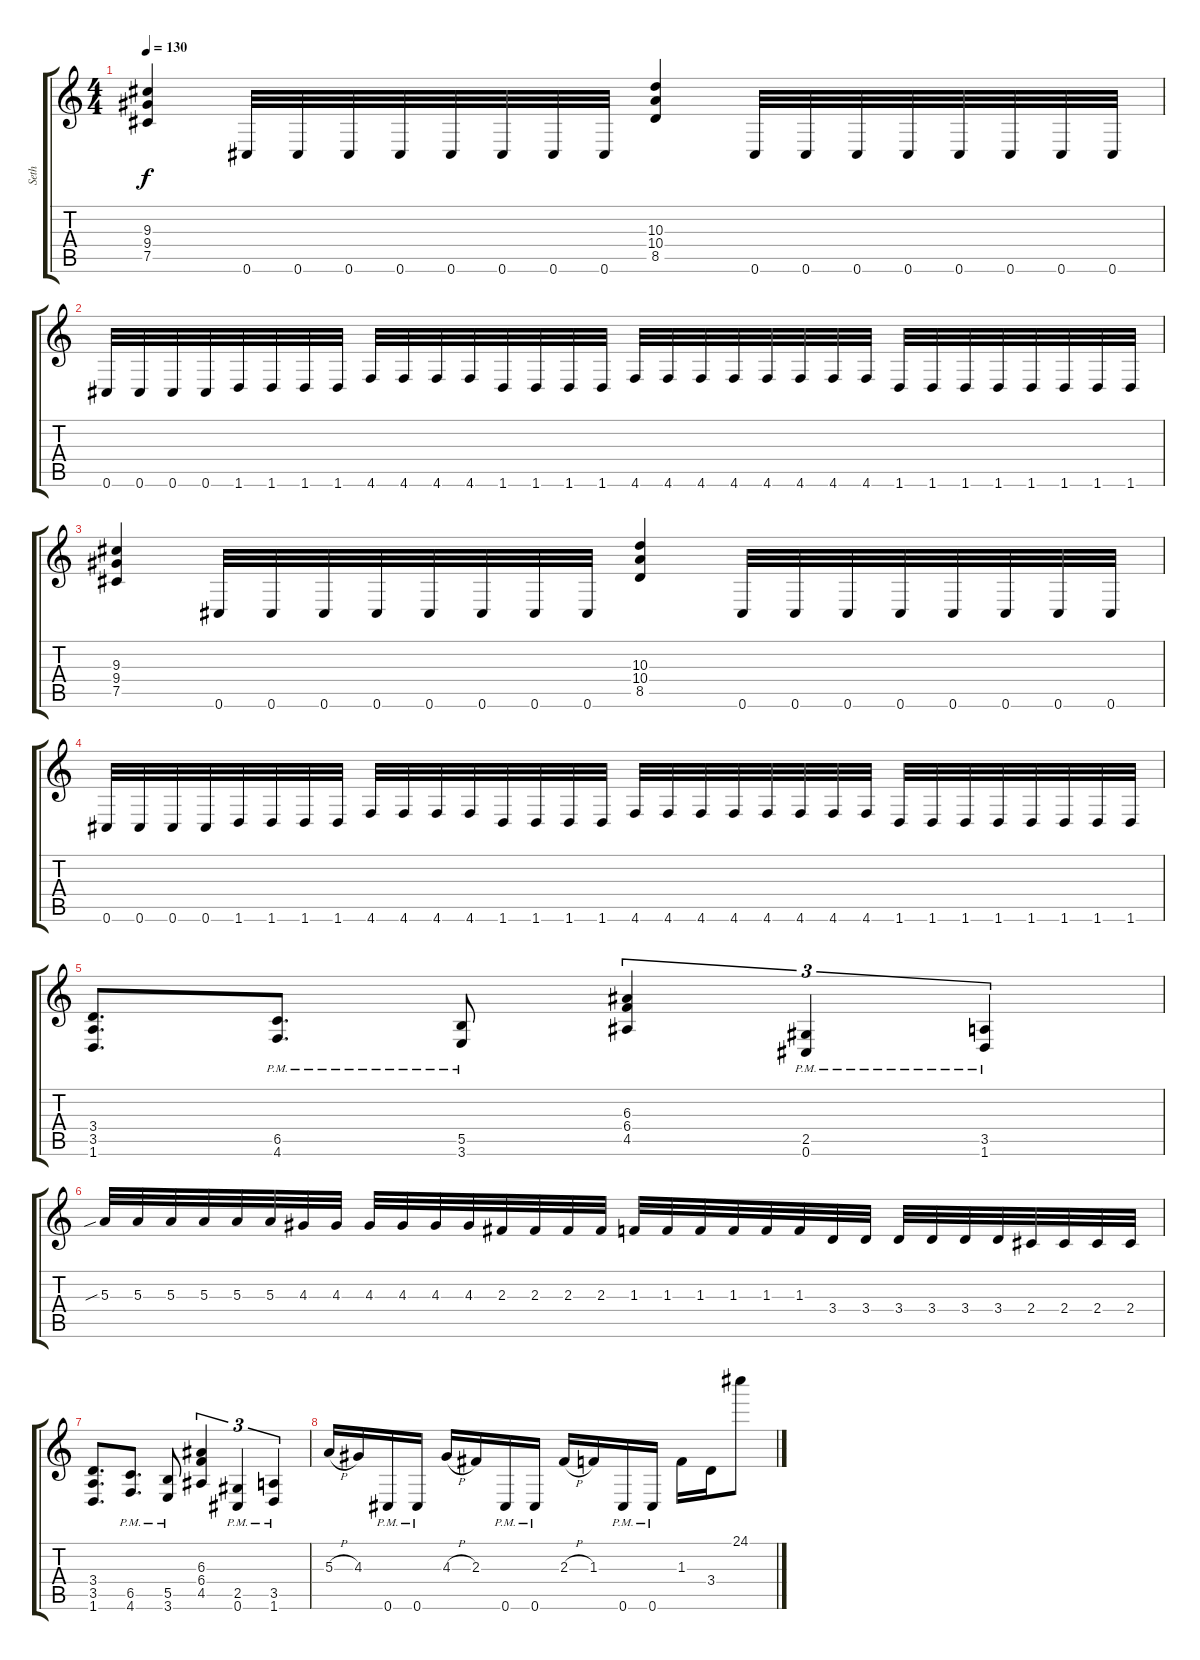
\track ("Seth" "Seth") {instrument distortionguitar}
\staff {score tabs}
\tuning (Db4 Ab3 E3 B2 Gb2 Db2) {hide}
\ts (4 4)
\tempo 130
\clef g2
\ks c
(9.3 9.4 7.5).4{dy f} 0.6.32 0.6.32 0.6.32 0.6.32 0.6.32 0.6.32 0.6.32 0.6.32 (10.3 10.4 8.5).4 0.6.32 0.6.32 0.6.32 0.6.32 0.6.32 0.6.32 0.6.32 0.6.32 |
0.6.32 0.6.32 0.6.32 0.6.32 1.6.32 1.6.32 1.6.32 1.6.32 4.6.32 4.6.32 4.6.32 4.6.32 1.6.32 1.6.32 1.6.32 1.6.32 4.6.32 4.6.32 4.6.32 4.6.32 4.6.32 4.6.32 4.6.32 4.6.32 1.6.32 1.6.32 1.6.32 1.6.32 1.6.32 1.6.32 1.6.32 1.6.32 |
(9.3 9.4 7.5).4 0.6.32 0.6.32 0.6.32 0.6.32 0.6.32 0.6.32 0.6.32 0.6.32 (10.3 10.4 8.5).4 0.6.32 0.6.32 0.6.32 0.6.32 0.6.32 0.6.32 0.6.32 0.6.32 |
0.6.32 0.6.32 0.6.32 0.6.32 1.6.32 1.6.32 1.6.32 1.6.32 4.6.32 4.6.32 4.6.32 4.6.32 1.6.32 1.6.32 1.6.32 1.6.32 4.6.32 4.6.32 4.6.32 4.6.32 4.6.32 4.6.32 4.6.32 4.6.32 1.6.32 1.6.32 1.6.32 1.6.32 1.6.32 1.6.32 1.6.32 1.6.32 |
(3.4 3.5 1.6).8{d} (6.5{pm} 4.6{pm}).8{d} (5.5{pm} 3.6{pm}).8 (6.3 6.4 4.5).4{tu (3 2)} (2.5{pm} 0.6{pm}).4{tu (3 2)} (3.5{pm} 1.6{pm}).4{tu (3 2)} |
5.3{sib}.32 5.3.32 5.3.32 5.3.32 5.3.32 5.3.32 4.3.32 4.3.32 4.3.32 4.3.32 4.3.32 4.3.32 2.3.32 2.3.32 2.3.32 2.3.32 1.3.32 1.3.32 1.3.32 1.3.32 1.3.32 1.3.32 3.4.32 3.4.32 3.4.32 3.4.32 3.4.32 3.4.32 2.4.32 2.4.32 2.4.32 2.4.32 |
(3.4 3.5 1.6).8{d} (6.5{pm} 4.6{pm}).8{d} (5.5{pm} 3.6{pm}).8 (6.3 6.4 4.5).4{tu (3 2)} (2.5{pm} 0.6{pm}).4{tu (3 2)} (3.5{pm} 1.6{pm}).4{tu (3 2)} |
5.3{h}.16 4.3.16 0.6{pm}.16 0.6{pm}.16 4.3{h}.16 2.3.16 0.6{pm}.16 0.6{pm}.16 2.3{h}.16 1.3.16 0.6{pm}.16 0.6{pm}.16 1.3.16 3.4.16 24.1.8
